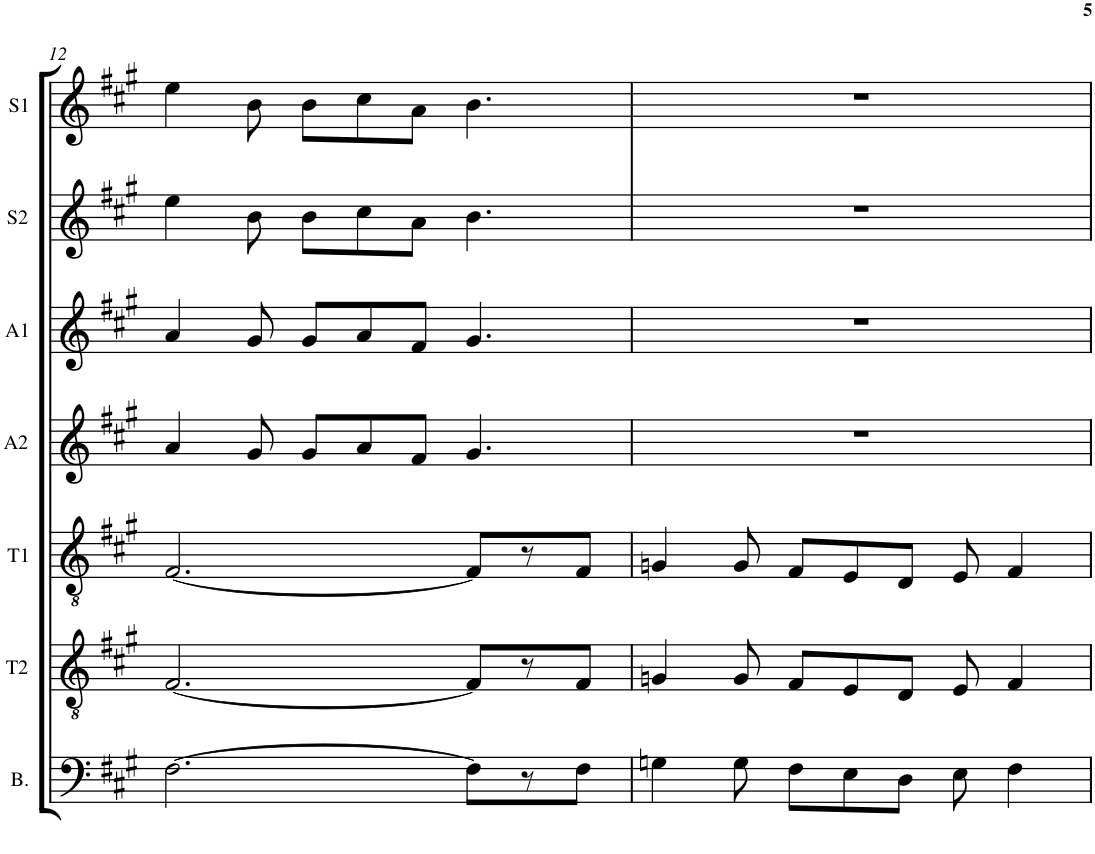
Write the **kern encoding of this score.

**kern	**kern	**kern	**kern	**kern	**kern	**kern
*part7	*part6	*part5	*part4	*part3	*part2	*part1
*staff7	*staff6	*staff5	*staff4	*staff3	*staff2	*staff1
*I"Bass	*I"Ten. 2	*I"Ten. 1	*I"Alto 2	*I"Alto 1	*I"Sop. 2	*I"Sop. 1
*I'B.	*I'T2	*I'T1	*I'A2	*I'A1	*I'S2	*I'S1
!!LO:PB:g=z
*clefF4	*clefGv2	*clefGv2	*clefG2	*clefG2	*clefG2	*clefG2
*k[f#c#g#]	*k[f#c#g#]	*k[f#c#g#]	*k[f#c#g#]	*k[f#c#g#]	*k[f#c#g#]	*k[f#c#g#]
*A:	*A:	*A:	*A:	*A:	*A:	*A:
*M9/8	*M9/8	*M9/8	*M9/8	*M9/8	*M9/8	*M9/8
=12	=12	=12	=12	=12	=12	=12
[2.F#\	[2.F#/	[2.F#/	4a/	4a/	4ee\	4ee\
.	.	.	8g#/	8g#/	8b\	8b\
.	.	.	8g#/L	8g#/L	8b\L	8b\L
.	.	.	8a/	8a/	8cc#\	8cc#\
.	.	.	8f#/J	8f#/J	8a\J	8a\J
8F#\L]	8F#/L]	8F#/L]	4.g#/	4.g#/	4.b\	4.b\
8r	8r	8r	.	.	.	.
8F#\J	8F#/J	8F#/J	.	.	.	.
=13	=13	=13	=13	=13	=13	=13
4Gn\	4Gn/	4Gn/	8%9r	8%9r	8%9r	8%9r
8G\	8G/	8G/	.	.	.	.
8F#\L	8F#/L	8F#/L	.	.	.	.
8E\	8E/	8E/	.	.	.	.
8D\J	8D/J	8D/J	.	.	.	.
8E\	8E/	8E/	.	.	.	.
4F#\	4F#/	4F#/	.	.	.	.
=	=	=	=	=	=	=
*-	*-	*-	*-	*-	*-	*-
